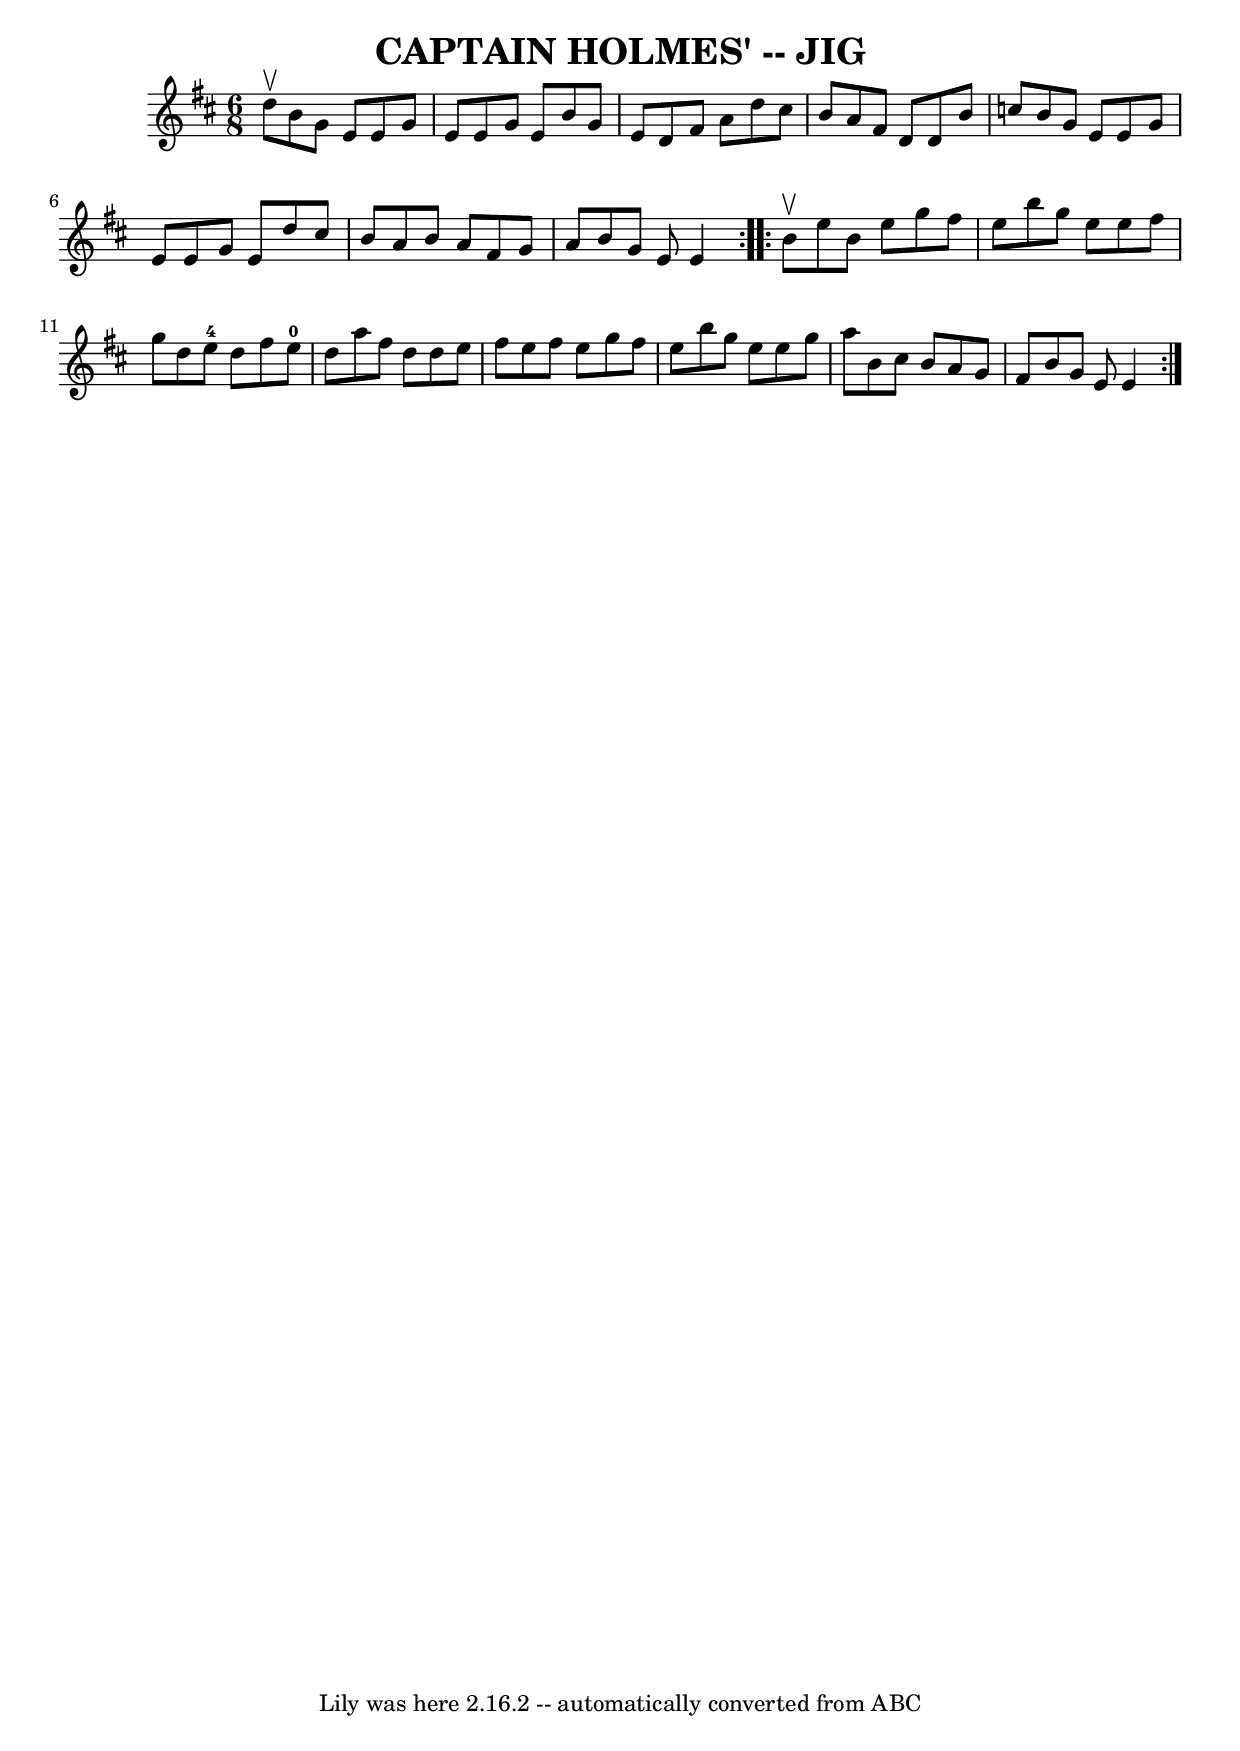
\version "2.7.40"
\include "Mammoth.ily"
\header {
	%% book = "Ryan's Mammoth Collection of Fiddle Tunes"
	crossRefNumber = "1"
	footnotes = ""
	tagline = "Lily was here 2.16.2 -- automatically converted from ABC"
	title = "CAPTAIN HOLMES' -- JIG"
}
voicedefault =  {
\set Score.defaultBarType = "empty"

\repeat volta 2 {
\time 6/8 \key e \dorian d''8^\upbow       |
 b'8 g'8 e'8    
e'8 g'8 e'8    |
 e'8 g'8 e'8 b'8 g'8 e'8    
|
 d'8 fis'8 a'8 d''8 cis''8 b'8    |
 a'8    
fis'8 d'8 d'8 b'8 c''8        |
 b'8 g'8 e'8 e'8   
 g'8 e'8    |
 e'8 g'8 e'8 d''8 cis''8 b'8    
|
 a'8 b'8 a'8 fis'8 g'8 a'8    |
 b'8 g'8    
e'8 e'4    }     \repeat volta 2 { b'8^\upbow       |
 e''8    
b'8 e''8 g''8 fis''8 e''8    |
 b''8 g''8 e''8    
e''8 fis''8 g''8    |
 d''8 e''8-4 d''8 fis''8 e''8 
-0 d''8    |
 a''8 fis''8 d''8 d''8 e''8 fis''8      
  |
 e''8 fis''8 e''8 g''8 fis''8 e''8    |
   
b''8 g''8 e''8 e''8 g''8 a''8    |
 b'8 cis''8 b'8 
 a'8 g'8 fis'8    |
 b'8 g'8 e'8 e'4    }   
}

\score{
    <<

	\context Staff="default"
	{
	    \voicedefault 
	}

    >>
	\layout {
	}
	\midi {}
}
